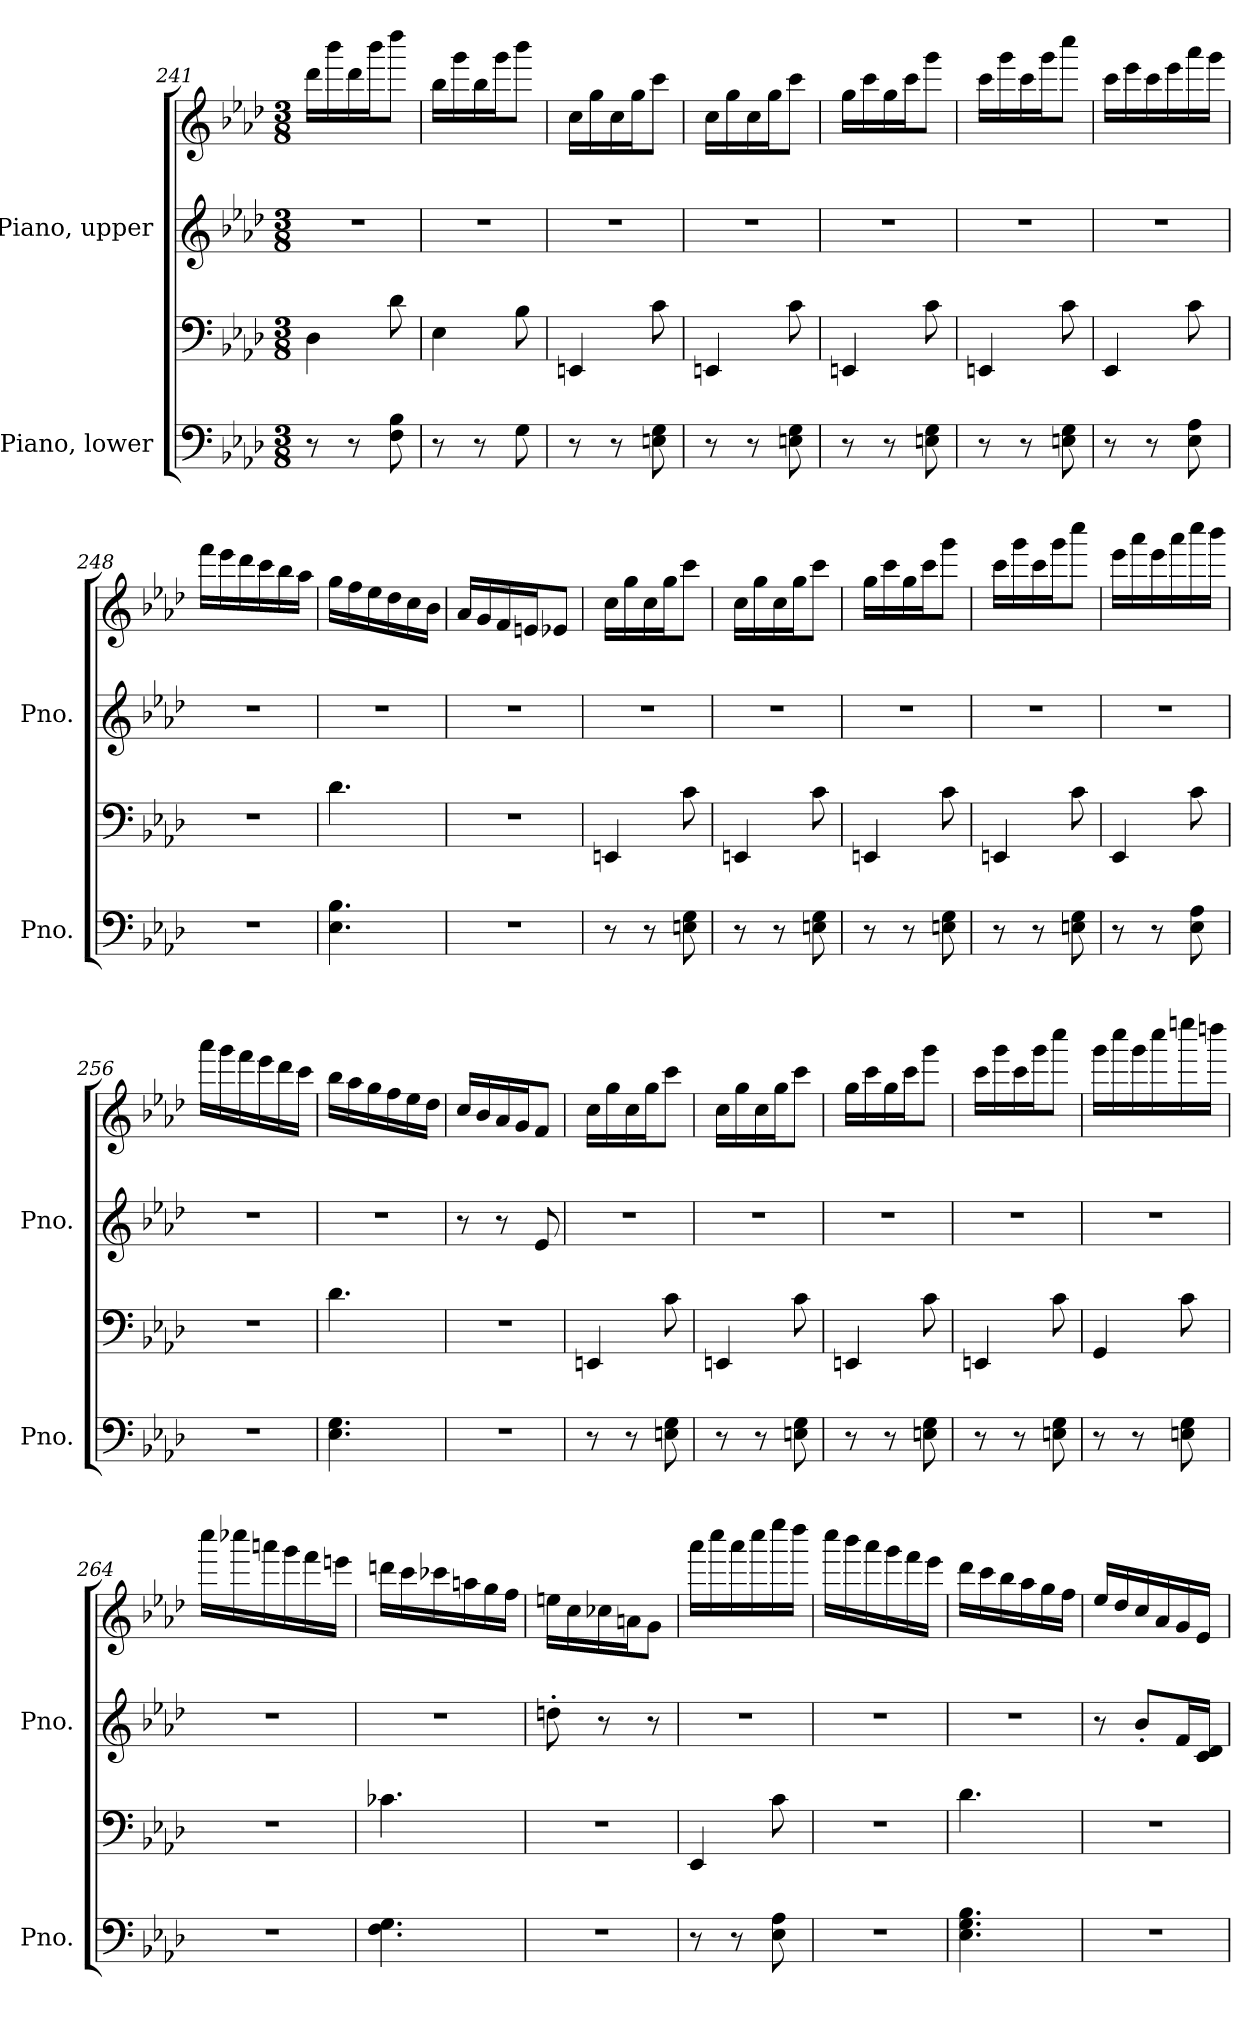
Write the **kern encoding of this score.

**kern	**kern	**kern	**kern
*part2	*part2	*part1	*part1
*staff4	*staff3	*staff2	*staff1
*I"Piano, lower	*	*I"Piano, upper	*
*I'Pno.	*	*I'Pno.	*
*clefF4	*clefF4	*clefG2	*clefG2
*k[b-e-a-d-]	*k[b-e-a-d-]	*k[b-e-a-d-]	*k[b-e-a-d-]
*M3/8	*M3/8	*M3/8	*M3/8
=241	=241	=241	=241
8r	4D-\	4.r	16ddd-\LL
.	.	.	16bbb-\
8r	.	.	16ddd-\
.	.	.	16bbb-\J
8F\ 8B-\	8d-\	.	8dddd-\J
=242	=242	=242	=242
8r	4E-\	4.r	16bb-\LL
.	.	.	16ggg\
8r	.	.	16bb-\
.	.	.	16ggg\J
8G\	8B-\	.	8bbb-\J
=243	=243	=243	=243
8r	4EEn/	4.r	16cc\LL
.	.	.	16gg\
8r	.	.	16cc\
.	.	.	16gg\J
8En\ 8G\	8c\	.	8ccc\J
!!LO:PB:g=z
=244	=244	=244	=244
8r	4EEn/	4.r	16cc\LL
.	.	.	16gg\
8r	.	.	16cc\
.	.	.	16gg\J
8En\ 8G\	8c\	.	8ccc\J
=245	=245	=245	=245
8r	4EEn/	4.r	16gg\LL
.	.	.	16ccc\
8r	.	.	16gg\
.	.	.	16ccc\J
8En\ 8G\	8c\	.	8ggg\J
=246	=246	=246	=246
8r	4EEn/	4.r	16ccc\LL
.	.	.	16ggg\
8r	.	.	16ccc\
.	.	.	16ggg\J
8En\ 8G\	8c\	.	8cccc\J
=247	=247	=247	=247
8r	4EE-/	4.r	16ccc\LL
.	.	.	16eee-\
8r	.	.	16ccc\
.	.	.	16eee-\
8E-\ 8A-\	8c\	.	16aaa-\
.	.	.	16ggg\JJ
=248	=248	=248	=248
4.r	4.r	4.r	16fff\LL
.	.	.	16eee-\
.	.	.	16ddd-\
.	.	.	16ccc\
.	.	.	16bb-\
.	.	.	16aa-\JJ
!!LO:LB:g=z
=249	=249	=249	=249
4.E-\ 4.B-\	4.d-\	4.r	16gg\LL
.	.	.	16ff\
.	.	.	16ee-\
.	.	.	16dd-\
.	.	.	16cc\
.	.	.	16b-\JJ
=250	=250	=250	=250
4.r	4.r	4.r	16a-/LL
.	.	.	16g/
.	.	.	16f/
.	.	.	16en/J
.	.	.	8e-X/J
=251	=251	=251	=251
8r	4EEn/	4.r	16cc\LL
.	.	.	16gg\
8r	.	.	16cc\
.	.	.	16gg\J
8En\ 8G\	8c\	.	8ccc\J
=252	=252	=252	=252
8r	4EEn/	4.r	16cc\LL
.	.	.	16gg\
8r	.	.	16cc\
.	.	.	16gg\J
8En\ 8G\	8c\	.	8ccc\J
=253	=253	=253	=253
8r	4EEn/	4.r	16gg\LL
.	.	.	16ccc\
8r	.	.	16gg\
.	.	.	16ccc\J
8En\ 8G\	8c\	.	8ggg\J
=254	=254	=254	=254
8r	4EEn/	4.r	16ccc\LL
.	.	.	16ggg\
8r	.	.	16ccc\
.	.	.	16ggg\J
8En\ 8G\	8c\	.	8cccc\J
!!LO:LB:g=z
=255	=255	=255	=255
8r	4EE-/	4.r	16eee-\LL
.	.	.	16aaa-\
8r	.	.	16eee-\
.	.	.	16aaa-\
8E-\ 8A-\	8c\	.	16cccc\
.	.	.	16bbb-\JJ
=256	=256	=256	=256
4.r	4.r	4.r	16aaa-\LL
.	.	.	16ggg\
.	.	.	16fff\
.	.	.	16eee-\
.	.	.	16ddd-\
.	.	.	16ccc\JJ
=257	=257	=257	=257
4.E-\ 4.G\	4.d-\	4.r	16bb-\LL
.	.	.	16aa-\
.	.	.	16gg\
.	.	.	16ff\
.	.	.	16ee-\
.	.	.	16dd-\JJ
=258	=258	=258	=258
4.r	4.r	8r	16cc/LL
.	.	.	16b-/
.	.	8r	16a-/
.	.	.	16g/J
.	.	8e-/	8f/J
=259	=259	=259	=259
8r	4EEn/	4.r	16cc\LL
.	.	.	16gg\
8r	.	.	16cc\
.	.	.	16gg\J
8En\ 8G\	8c\	.	8ccc\J
!!LO:PB:g=z
=260	=260	=260	=260
8r	4EEn/	4.r	16cc\LL
.	.	.	16gg\
8r	.	.	16cc\
.	.	.	16gg\J
8En\ 8G\	8c\	.	8ccc\J
=261	=261	=261	=261
8r	4EEn/	4.r	16gg\LL
.	.	.	16ccc\
8r	.	.	16gg\
.	.	.	16ccc\J
8En\ 8G\	8c\	.	8ggg\J
=262	=262	=262	=262
8r	4EEn/	4.r	16ccc\LL
.	.	.	16ggg\
8r	.	.	16ccc\
.	.	.	16ggg\J
8En\ 8G\	8c\	.	8cccc\J
=263	=263	=263	=263
8r	4GG/	4.r	16ggg\LL
.	.	.	16cccc\
8r	.	.	16ggg\
.	.	.	16cccc\
8En\ 8G\	8c\	.	16eeeen\
.	.	.	16ddddn\JJ
=264	=264	=264	=264
4.r	4.r	4.r	16cccc\LL
.	.	.	16cccc-X\
.	.	.	16aaan\
.	.	.	16ggg\
.	.	.	16fff\
.	.	.	16eeen\JJ
!!LO:LB:g=z
=265	=265	=265	=265
4.F\ 4.G\	4.c-X\	4.r	16dddn\LL
.	.	.	16ccc\
.	.	.	16ccc-X\
.	.	.	16aan\
.	.	.	16gg\
.	.	.	16ff\JJ
=266	=266	=266	=266
4.r	4.r	8ddn'\	16een\LL
.	.	.	16cc\
.	.	8r	16cc-X\
.	.	.	16an\J
.	.	8r	8g\J
=267	=267	=267	=267
8r	4EE-/	4.r	16aaa-\LL
.	.	.	16cccc\
8r	.	.	16aaa-\
.	.	.	16cccc\
8E-\ 8A-\	8c\	.	16eeee-\
.	.	.	16dddd-\JJ
=268	=268	=268	=268
4.r	4.r	4.r	16cccc\LL
.	.	.	16bbb-\
.	.	.	16aaa-\
.	.	.	16ggg\
.	.	.	16fff\
.	.	.	16eee-\JJ
!!LO:LB:g=z
=269	=269	=269	=269
4.E-\ 4.G\ 4.B-\	4.d-\	4.r	16ddd-\LL
.	.	.	16ccc\
.	.	.	16bb-\
.	.	.	16aa-\
.	.	.	16gg\
.	.	.	16ff\JJ
=270	=270	=270	=270
4.r	4.r	8r	16ee-/LL
.	.	.	16dd-/
.	.	8b-'/L	16cc/
.	.	.	16a-/
.	.	16f/L	16g/
.	.	16c/ 16d-/JJ	16e-/JJ
=	=	=	=
*-	*-	*-	*-
